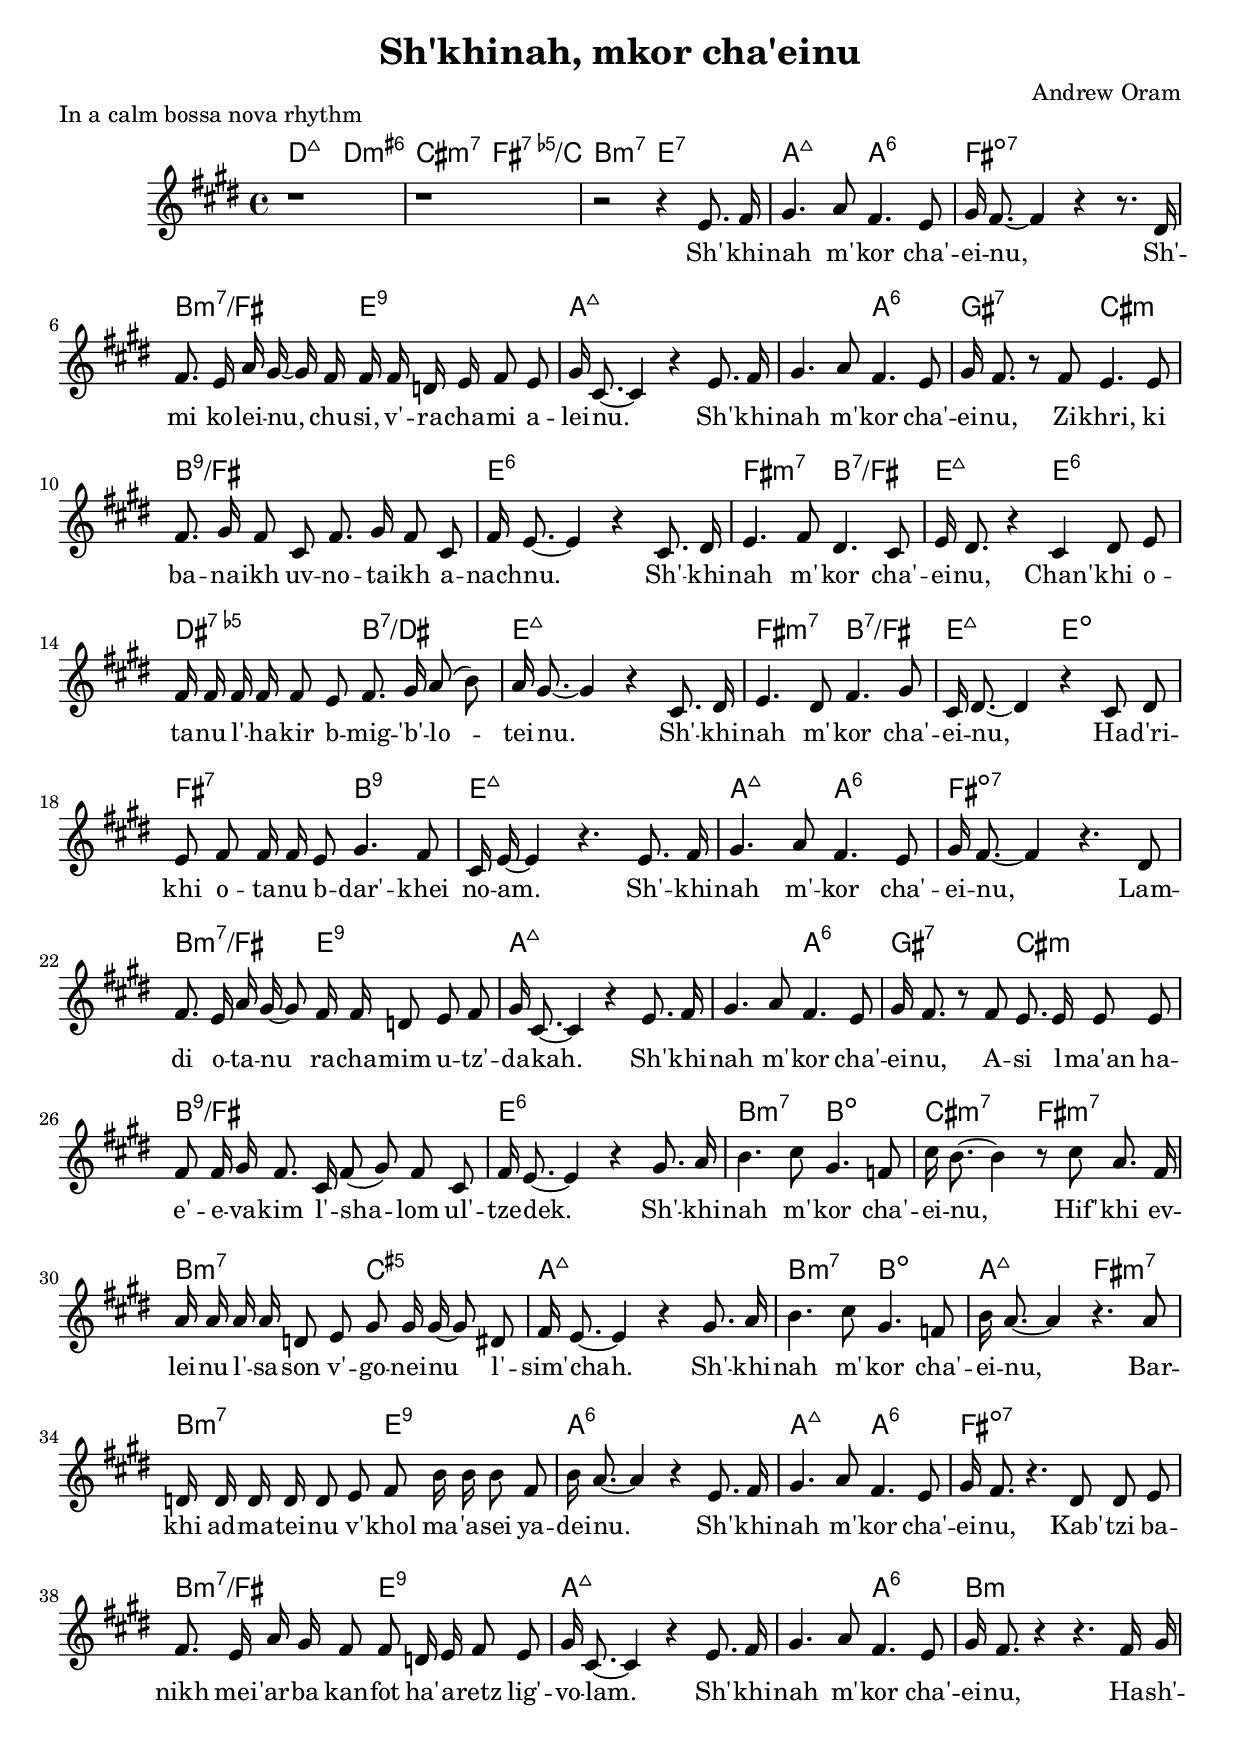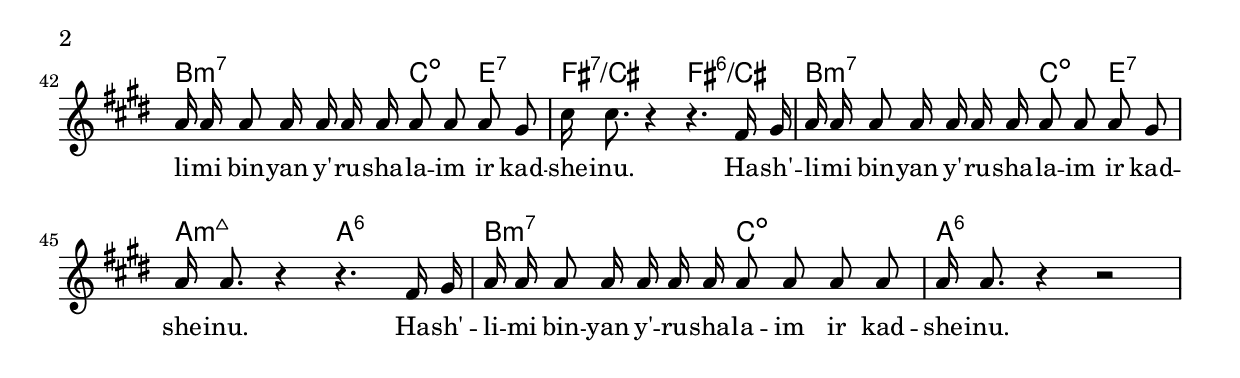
\header {
  title = "Sh'khinah, mkor cha'einu"
  composer = "Andrew Oram"
}

melody = \relative c' {
  \clef treble
  \key e \major
  \time 4/4

  r1 r1 r2 r4
  e8. fis16 gis4. a8 fis4. e8 gis16 fis8.~ fis4 r4 r8.
  dis16 fis8. e16 a gis~ gis fis16 fis fis d e fis8 e gis16 cis,8.~ cis4 r4
  e8. fis16 gis4. a8 fis4. e8 gis16 fis8. r8
  fis8 e4. e8 fis8. gis16 fis8 cis fis8. gis16 fis8 cis fis16 e8.~ e4 r4
  cis8. dis16 e4. fis8 dis4. cis8 e16 dis8. r4
  cis4 dis8 e8 fis16 fis fis fis fis8 e fis8. gis16 a8( b8) a16 gis8.~ gis4 r4
  cis,8. dis16 e4. dis8 fis4. gis8 cis,16 dis8.~ dis4 r4
  cis8 dis e fis fis16 fis16 e8 gis4. fis8 cis16 e16~ e4 r4.
  e8. fis16 gis4. a8 fis4. e8 gis16 fis8.~ fis4 r4.
  dis8 fis8. e16 a16 gis16~ gis8 fis16 fis d8 e fis gis16 cis,8.~ cis4 r4
  e8. fis16 gis4. a8 fis4. e8 gis16 fis8. r8
  fis8 e8. e16 e8 e fis8 fis16 gis16 fis8. cis16 fis8( gis) fis8 cis fis16 e8.~ e4 r4
  gis8. a16 b4. cis8 gis4. f8 cis'16 b8.~ b4 r8
  cis8 a8. fis16 a16 a a a d,8 e gis8 gis16 gis16~ gis8 dis fis16 e8.~ e4 r4
  gis8. a16 b4. cis8 gis4. f8 b16 a8.~ a4 r4.
  a8 d,16 d d d d8 e fis b16 b b8 fis b16 a8.~ a4 r4
  e8. fis16 gis4. a8 fis4. e8 gis16 fis8. r4.
  dis8 dis e fis8. e16 a gis fis8 fis d16 e fis8 e gis16 cis,8.~ cis4 r4
  e8. fis16 gis4. a8 fis4. e8 gis16 fis8. r4 r4.
  fis16 gis a a a8 a16 a a a a8 a a gis cis16 cis8. r4 r4.
  fis,16 gis a a a8 a16 a a a a8 a a gis a16 a8. r4 r4.
  fis16 gis a a a8 a16 a a a a8 a a a a16 a8. r4 r2
}

text = \lyricmode {
  Sh' -- khi -- nah m' -- kor cha' -- ei -- nu,
  Sh' -- mi ko -- lei -- nu, chu -- si, v' -- ra -- cha -- mi a -- lei -- nu.
  Sh' -- khi -- nah m' -- kor cha' -- ei -- nu,
  Zi -- khri, ki ba -- na -- ikh uv -- no -- ta -- ikh a -- nach -- nu.
  Sh' -- khi -- nah m' -- kor cha' -- ei -- nu,
  Chan' -- khi o -- ta -- nu l' -- ha -- kir b -- mig -- 'b' -- lo -- tei -- nu.
  Sh' -- khi -- nah m' -- kor cha' -- ei -- nu,
  Ha -- d'ri -- khi o -- ta -- nu b -- dar' -- khei no -- am.
  Sh' -- khi -- nah m' -- kor cha' -- ei -- nu,
  Lam -- di o -- ta -- nu ra -- cha -- mim u -- tz' -- da -- kah.
  Sh' -- khi -- nah m' -- kor cha' -- ei -- nu,
  A -- si l -- ma'an ha -- e' -- e -- va -- kim l' -- sha -- lom ul' --  tze -- dek.
  Sh' -- khi -- nah m' -- kor cha' -- ei -- nu,
  Hif' -- khi ev -- lei -- nu l' -- sa -- son v' -- go -- nei -- nu l' -- sim' -- chah.
  Sh' -- khi -- nah m' -- kor cha' -- ei -- nu,
  Bar -- khi ad -- ma -- tei -- nu v' -- khol ma -- 'a -- sei ya -- dei -- nu.
  Sh' -- khi -- nah m' -- kor cha' -- ei -- nu,
  Kab' -- tzi ba -- nikh mei -- 'ar -- ba kan -- fot ha' -- a -- retz lig' -- vo -- lam.
  Sh' -- khi -- nah m' -- kor cha' -- ei -- nu,
  Ha -- sh' -- li -- mi bin -- yan y' -- ru -- sha -- la -- im ir kad --  she -- inu.
  Ha -- sh' -- li -- mi bin -- yan y' -- ru -- sha -- la -- im ir kad --  she -- inu.
  Ha -- sh' -- li -- mi bin -- yan y' -- ru -- sha -- la -- im ir kad --  she -- inu.
}

harmonies = \chordmode {
     d2:maj7 d:min3.6+ cis:3-.7 fis:dim5.7/c b:3-.7 e:7
     a2:maj7 a:6 fis1:dim7 b2:min3.7/fis e2:9 a1:maj7
     a2:maj7 a:6 gis:7 cis:min b1:9/fis e:6
     fis2:min3.7 b:7/fis e:maj7 e:6 dis:dim5.7 b:7/dis e1:maj7
     fis2:min3.7 b:7/fis e:maj7 e:dim fis:7 b:9 e1:maj7
     a2:maj7 a:6 fis1:dim7 b2:min3.7/fis e2:9 a1:maj7
     a2:maj7 a:6 gis:7 cis:min b1:9/fis e:6
     b2:min3.7 b:dim cis:min3.7 fis:min3.7 b:min3.7 c:aug5 a1:maj7
     b2:min3.7 b:dim a:maj7 fis:min3.7 b:min3.7 e:9 a1:6
     a2:maj7 a:6 fis1:dim7 b2:min3.7/fis e2:9 a1:maj7
     a2:maj7 a:6 b1:min b2:min3.7 c4:dim e:7 fis2:7/cis fis:6/cis
     b2:min3.7 c4:dim e:7 a2:min3.7+ a:6
     b2:min3.7 c:dim a1:6
}

\score {
  <<
    \new ChordNames {
      \set chordChanges = ##t
      \harmonies
    }
    \new Voice = "one" { \autoBeamOff \melody }
    \new Lyrics \lyricsto "one" \text
  >>
  \layout { }
  \header {
  piece = "In a calm bossa nova rhythm"
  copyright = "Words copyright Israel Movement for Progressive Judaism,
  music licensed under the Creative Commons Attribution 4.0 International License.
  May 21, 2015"
  }
}

\version "2.18.2"
